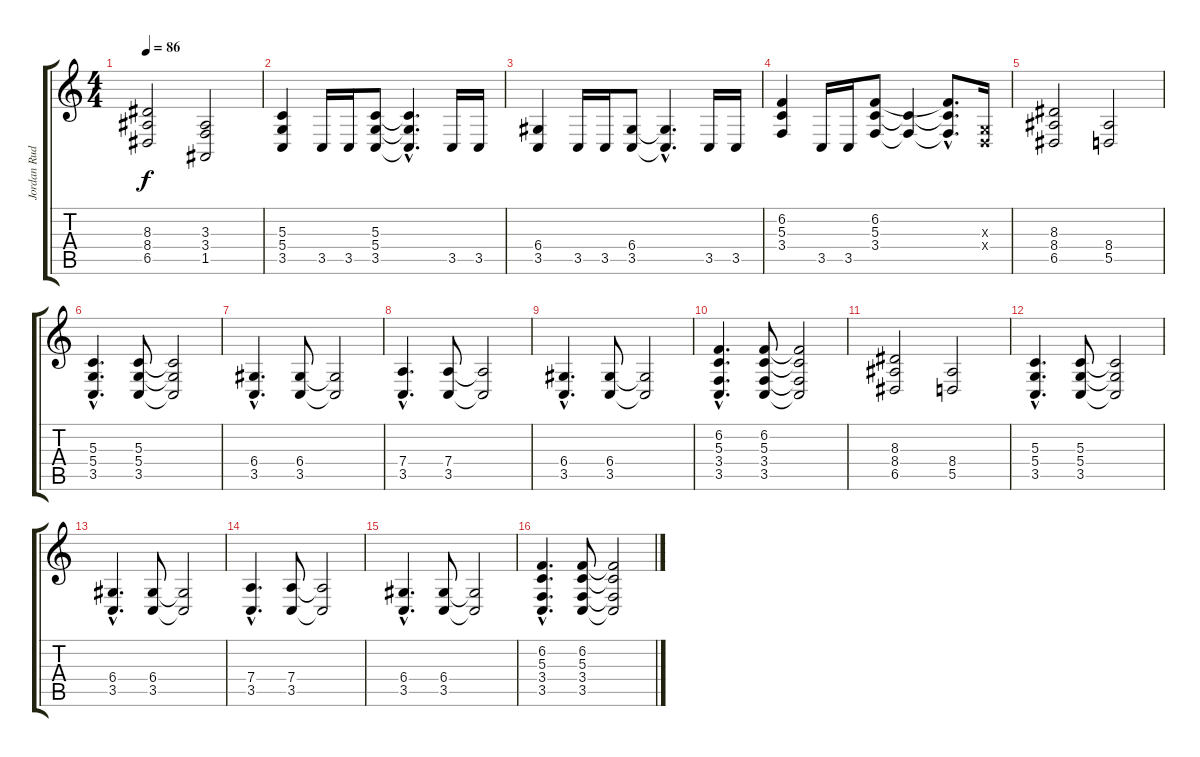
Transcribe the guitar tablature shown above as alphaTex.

\track ("Jordan Rudess - Keyboard" "Jordan Rud") {instrument stringensemble1}
\staff {score tabs}
\tuning (E4 B3 G3 D3 A2 E2) {hide}
\ts (4 4)
\tempo 86
\clef g2
\ks c
(8.3 8.4 6.5).2{dy f} (3.3 3.4 1.5).2 |
(5.3 5.4 3.5).4 3.5.16 3.5.16 (5.3 5.4 3.5).8 (5.3{hac t} 5.4{hac t} 3.5{hac t}).4{d} 3.5.16 3.5.16 |
(6.4 3.5).4 3.5.16 3.5.16 (6.4 3.5).8 (6.4{hac t} 3.5{hac t}).4{d} 3.5.16 3.5.16 |
(6.2 5.3 3.4).4 3.5.16 3.5.16 (6.2 5.3 3.4).8 (5.3{t} 3.4{t}).4 (6.2{hac t} 5.3{hac t} 3.4{hac t}).8{d} (0.3{x} 0.4{x}).16 |
(8.3 8.4 6.5).2 (8.4 5.5).2 |
(5.3{hac} 5.4{hac} 3.5{hac}).4{d} (5.3 5.4 3.5).8 (5.3{t} 5.4{t} 3.5{t}).2 |
(6.4{hac} 3.5{hac}).4{d} (6.4 3.5).8 (6.4{t} 3.5{t}).2 |
(7.4{hac} 3.5{hac}).4{d} (7.4 3.5).8 (7.4{t} 3.5{t}).2 |
(6.4{hac} 3.5{hac}).4{d} (6.4 3.5).8 (6.4{t} 3.5{t}).2 |
(6.2{hac} 5.3{hac} 3.4{hac} 3.5{hac}).4{d} (6.2 5.3 3.4 3.5).8 (6.2{t} 5.3{t} 3.4{t} 3.5{t}).2 |
(8.3 8.4 6.5).2 (8.4 5.5).2 |
(5.3{hac} 5.4{hac} 3.5{hac}).4{d} (5.3 5.4 3.5).8 (5.3{t} 5.4{t} 3.5{t}).2 |
(6.4{hac} 3.5{hac}).4{d} (6.4 3.5).8 (6.4{t} 3.5{t}).2 |
(7.4{hac} 3.5{hac}).4{d} (7.4 3.5).8 (7.4{t} 3.5{t}).2 |
(6.4{hac} 3.5{hac}).4{d} (6.4 3.5).8 (6.4{t} 3.5{t}).2 |
(6.2{hac} 5.3{hac} 3.4{hac} 3.5{hac}).4{d} (6.2 5.3 3.4 3.5).8 (6.2{t} 5.3{t} 3.4{t} 3.5{t}).2
